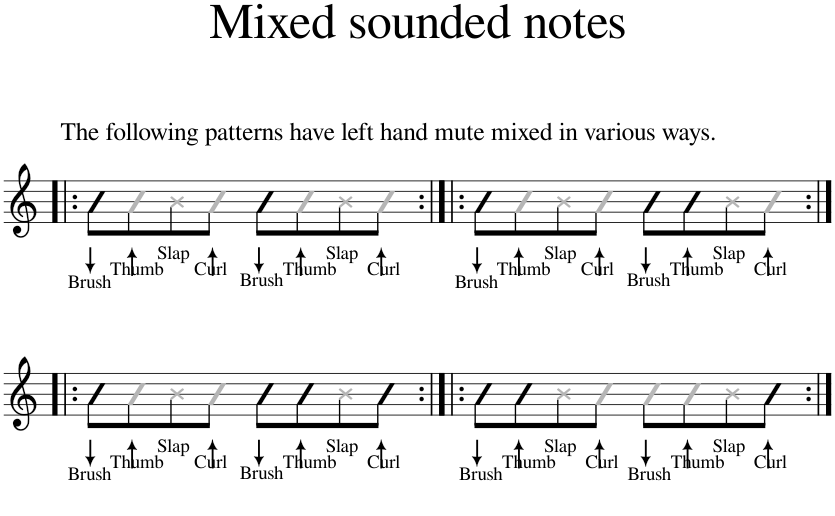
**kern	**text
*part1	*part1
*staff1	*staff1
*I"Ukulele	*
*I'Uk.	*
!!LO:PB:g=z
*clefG2	*
*k[]	*
*M4/4	*
=8!|:	=8!|:
!LO:TX:a:t=The following patterns have left hand mute mixed in various ways.	!
!	!LO:LY:b
8b::\L	Brush
!	!LO:LY:b
8b::i\	Thumb
!	!LO:LY:b
8bi\	Slap
!	!LO:LY:b
8b::i\J	Curl
!	!LO:LY:b
8b::\L	Brush
!	!LO:LY:b
8b::i\	Thumb
!	!LO:LY:b
8bi\	Slap
!	!LO:LY:b
8b::i\J	Curl
=9:|!|:	=9:|!|:
!	!LO:LY:b
8b::\L	Brush
!	!LO:LY:b
8b::i\	Thumb
!	!LO:LY:b
8bi\	Slap
!	!LO:LY:b
8b::i\J	Curl
!	!LO:LY:b
8b::\L	Brush
!	!LO:LY:b
8b::\	Thumb
!	!LO:LY:b
8bi\	Slap
!	!LO:LY:b
8b::i\J	Curl
!!LO:LB:g=z
=10:|!|:	=10:|!|:
!	!LO:LY:b
8b::\L	Brush
!	!LO:LY:b
8b::i\	Thumb
!	!LO:LY:b
8bi\	Slap
!	!LO:LY:b
8b::i\J	Curl
!	!LO:LY:b
8b::\L	Brush
!	!LO:LY:b
8b::\	Thumb
!	!LO:LY:b
8bi\	Slap
!	!LO:LY:b
8b::\J	Curl
=11:|!|:	=11:|!|:
!	!LO:LY:b
8b::\L	Brush
!	!LO:LY:b
8b::\	Thumb
!	!LO:LY:b
8bi\	Slap
!	!LO:LY:b
8b::i\J	Curl
!	!LO:LY:b
8b::j\L	Brush
!	!LO:LY:b
8b::i\	Thumb
!	!LO:LY:b
8bi\	Slap
!	!LO:LY:b
8b::\J	Curl
=:|!	=:|!
*-	*-
